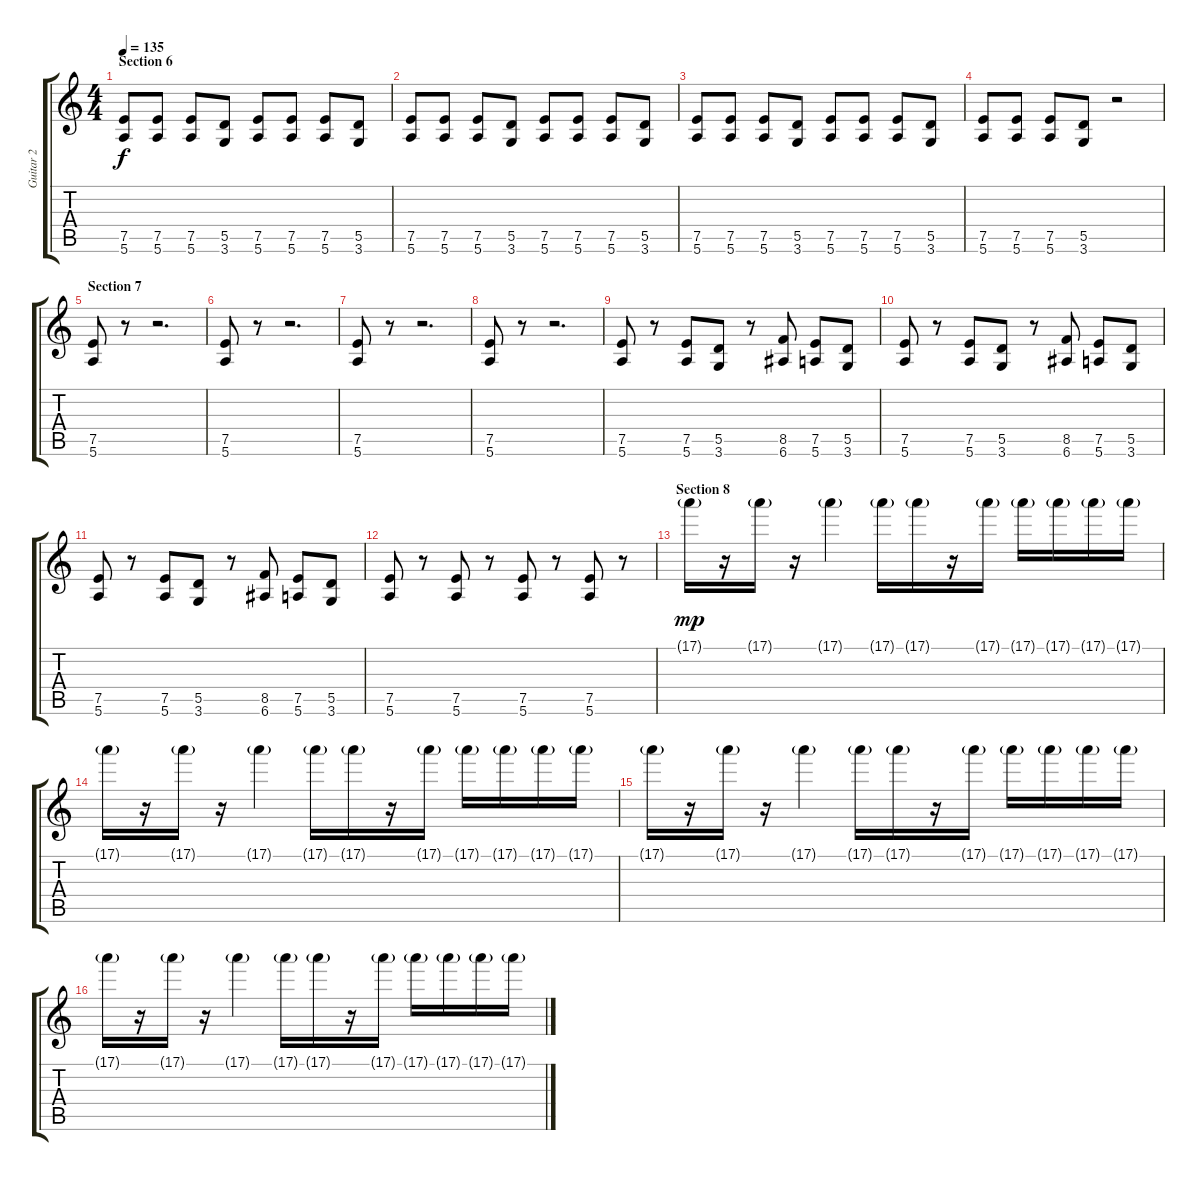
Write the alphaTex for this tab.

\track ("Guitar 2" "Guitar 2") {instrument distortionguitar}
\staff {score tabs}
\tuning (E4 B3 G3 D3 A2 E2) {hide}
\ts (4 4)
\section ("" "Section 6")
\tempo 135
\clef g2
\ks c
(7.5 5.6).8{dy f} (7.5 5.6).8 (7.5 5.6).8 (5.5 3.6).8 (7.5 5.6).8 (7.5 5.6).8 (7.5 5.6).8 (5.5 3.6).8 |
(7.5 5.6).8 (7.5 5.6).8 (7.5 5.6).8 (5.5 3.6).8 (7.5 5.6).8 (7.5 5.6).8 (7.5 5.6).8 (5.5 3.6).8 |
(7.5 5.6).8 (7.5 5.6).8 (7.5 5.6).8 (5.5 3.6).8 (7.5 5.6).8 (7.5 5.6).8 (7.5 5.6).8 (5.5 3.6).8 |
(7.5 5.6).8 (7.5 5.6).8 (7.5 5.6).8 (5.5 3.6).8 r.2 |
\section ("" "Section 7")
(7.5 5.6).8 r.8 r.2{d} |
(7.5 5.6).8 r.8 r.2{d} |
(7.5 5.6).8 r.8 r.2{d} |
(7.5 5.6).8 r.8 r.2{d} |
(7.5 5.6).8 r.8 (7.5 5.6).8 (5.5 3.6).8 r.8 (8.5 6.6).8 (7.5 5.6).8 (5.5 3.6).8 |
(7.5 5.6).8 r.8 (7.5 5.6).8 (5.5 3.6).8 r.8 (8.5 6.6).8 (7.5 5.6).8 (5.5 3.6).8 |
(7.5 5.6).8 r.8 (7.5 5.6).8 (5.5 3.6).8 r.8 (8.5 6.6).8 (7.5 5.6).8 (5.5 3.6).8 |
(7.5 5.6).8 r.8 (7.5 5.6).8 r.8 (7.5 5.6).8 r.8 (7.5 5.6).8 r.8 |
\section ("" "Section 8")
17.1{g}.16{dy mp} r.16 17.1{g}.16 r.16 17.1{g}.4 17.1{g}.16 17.1{g}.16 r.16 17.1{g}.16 17.1{g}.16 17.1{g}.16 17.1{g}.16 17.1{g}.16 |
17.1{g}.16 r.16 17.1{g}.16 r.16 17.1{g}.4 17.1{g}.16 17.1{g}.16 r.16 17.1{g}.16 17.1{g}.16 17.1{g}.16 17.1{g}.16 17.1{g}.16 |
17.1{g}.16 r.16 17.1{g}.16 r.16 17.1{g}.4 17.1{g}.16 17.1{g}.16 r.16 17.1{g}.16 17.1{g}.16 17.1{g}.16 17.1{g}.16 17.1{g}.16 |
17.1{g}.16 r.16 17.1{g}.16 r.16 17.1{g}.4 17.1{g}.16 17.1{g}.16 r.16 17.1{g}.16 17.1{g}.16 17.1{g}.16 17.1{g}.16 17.1{g}.16
